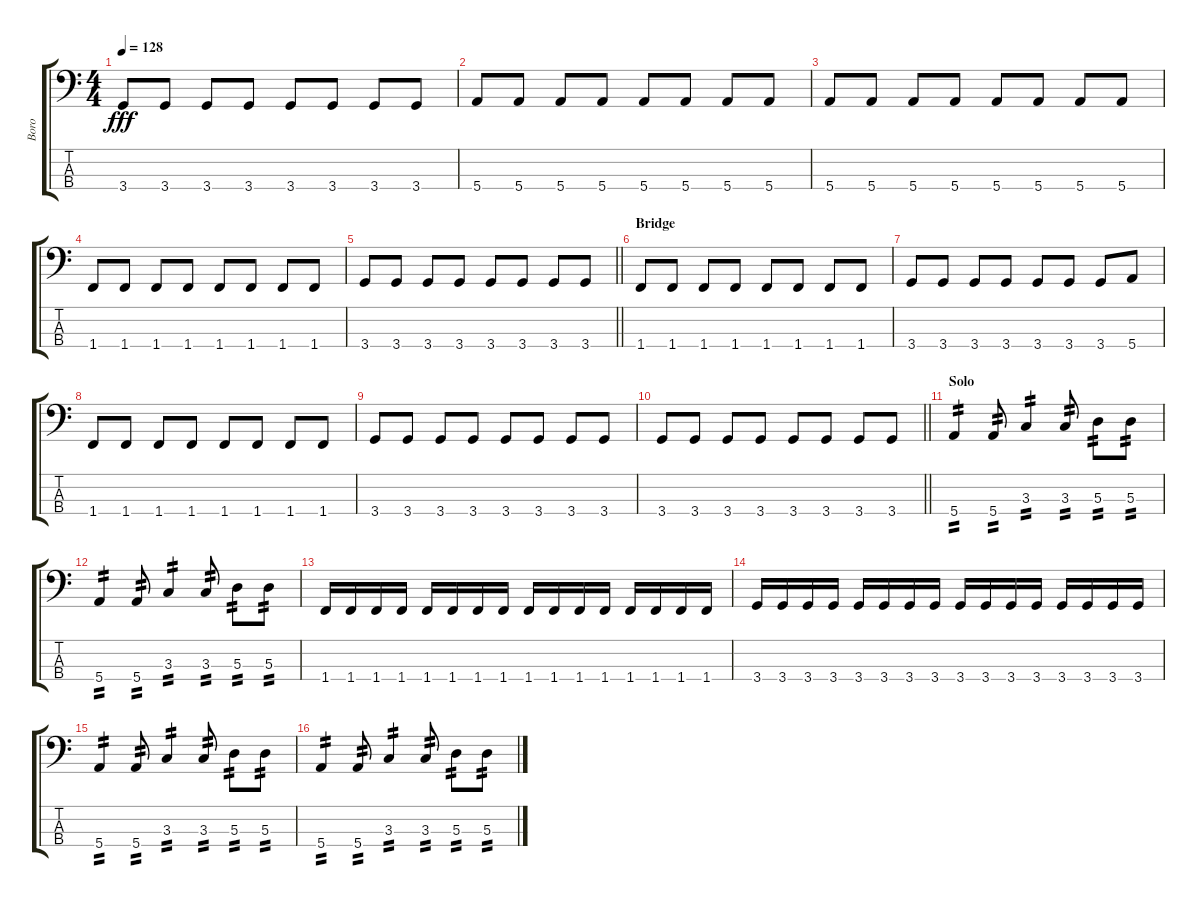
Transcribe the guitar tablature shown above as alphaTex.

\track ("Boro" "Boro") {instrument electricbassfinger}
\staff {score tabs}
\tuning (G2 D2 A1 E1) {hide}
\ts (4 4)
\tempo 128
\clef f4
\ks c
3.4.8{dy fff} 3.4.8 3.4.8 3.4.8 3.4.8 3.4.8 3.4.8 3.4.8 |
5.4.8 5.4.8 5.4.8 5.4.8 5.4.8 5.4.8 5.4.8 5.4.8 |
5.4.8 5.4.8 5.4.8 5.4.8 5.4.8 5.4.8 5.4.8 5.4.8 |
1.4.8 1.4.8 1.4.8 1.4.8 1.4.8 1.4.8 1.4.8 1.4.8 |
\barLineRight lightlight
3.4.8 3.4.8 3.4.8 3.4.8 3.4.8 3.4.8 3.4.8 3.4.8 |
\section ("" "Bridge")
1.4.8 1.4.8 1.4.8 1.4.8 1.4.8 1.4.8 1.4.8 1.4.8 |
3.4.8 3.4.8 3.4.8 3.4.8 3.4.8 3.4.8 3.4.8 5.4.8 |
1.4.8 1.4.8 1.4.8 1.4.8 1.4.8 1.4.8 1.4.8 1.4.8 |
3.4.8 3.4.8 3.4.8 3.4.8 3.4.8 3.4.8 3.4.8 3.4.8 |
\barLineRight lightlight
3.4.8 3.4.8 3.4.8 3.4.8 3.4.8 3.4.8 3.4.8 3.4.8 |
\section ("" "Solo")
5.4.4{tp 2} 5.4.8{tp 2} 3.3.4{tp 2} 3.3.8{tp 2} 5.3.8{tp 2} 5.3.8{tp 2} |
5.4.4{tp 2} 5.4.8{tp 2} 3.3.4{tp 2} 3.3.8{tp 2} 5.3.8{tp 2} 5.3.8{tp 2} |
1.4.16 1.4.16 1.4.16 1.4.16 1.4.16 1.4.16 1.4.16 1.4.16 1.4.16 1.4.16 1.4.16 1.4.16 1.4.16 1.4.16 1.4.16 1.4.16 |
3.4.16 3.4.16 3.4.16 3.4.16 3.4.16 3.4.16 3.4.16 3.4.16 3.4.16 3.4.16 3.4.16 3.4.16 3.4.16 3.4.16 3.4.16 3.4.16 |
5.4.4{tp 2} 5.4.8{tp 2} 3.3.4{tp 2} 3.3.8{tp 2} 5.3.8{tp 2} 5.3.8{tp 2} |
5.4.4{tp 2} 5.4.8{tp 2} 3.3.4{tp 2} 3.3.8{tp 2} 5.3.8{tp 2} 5.3.8{tp 2}
